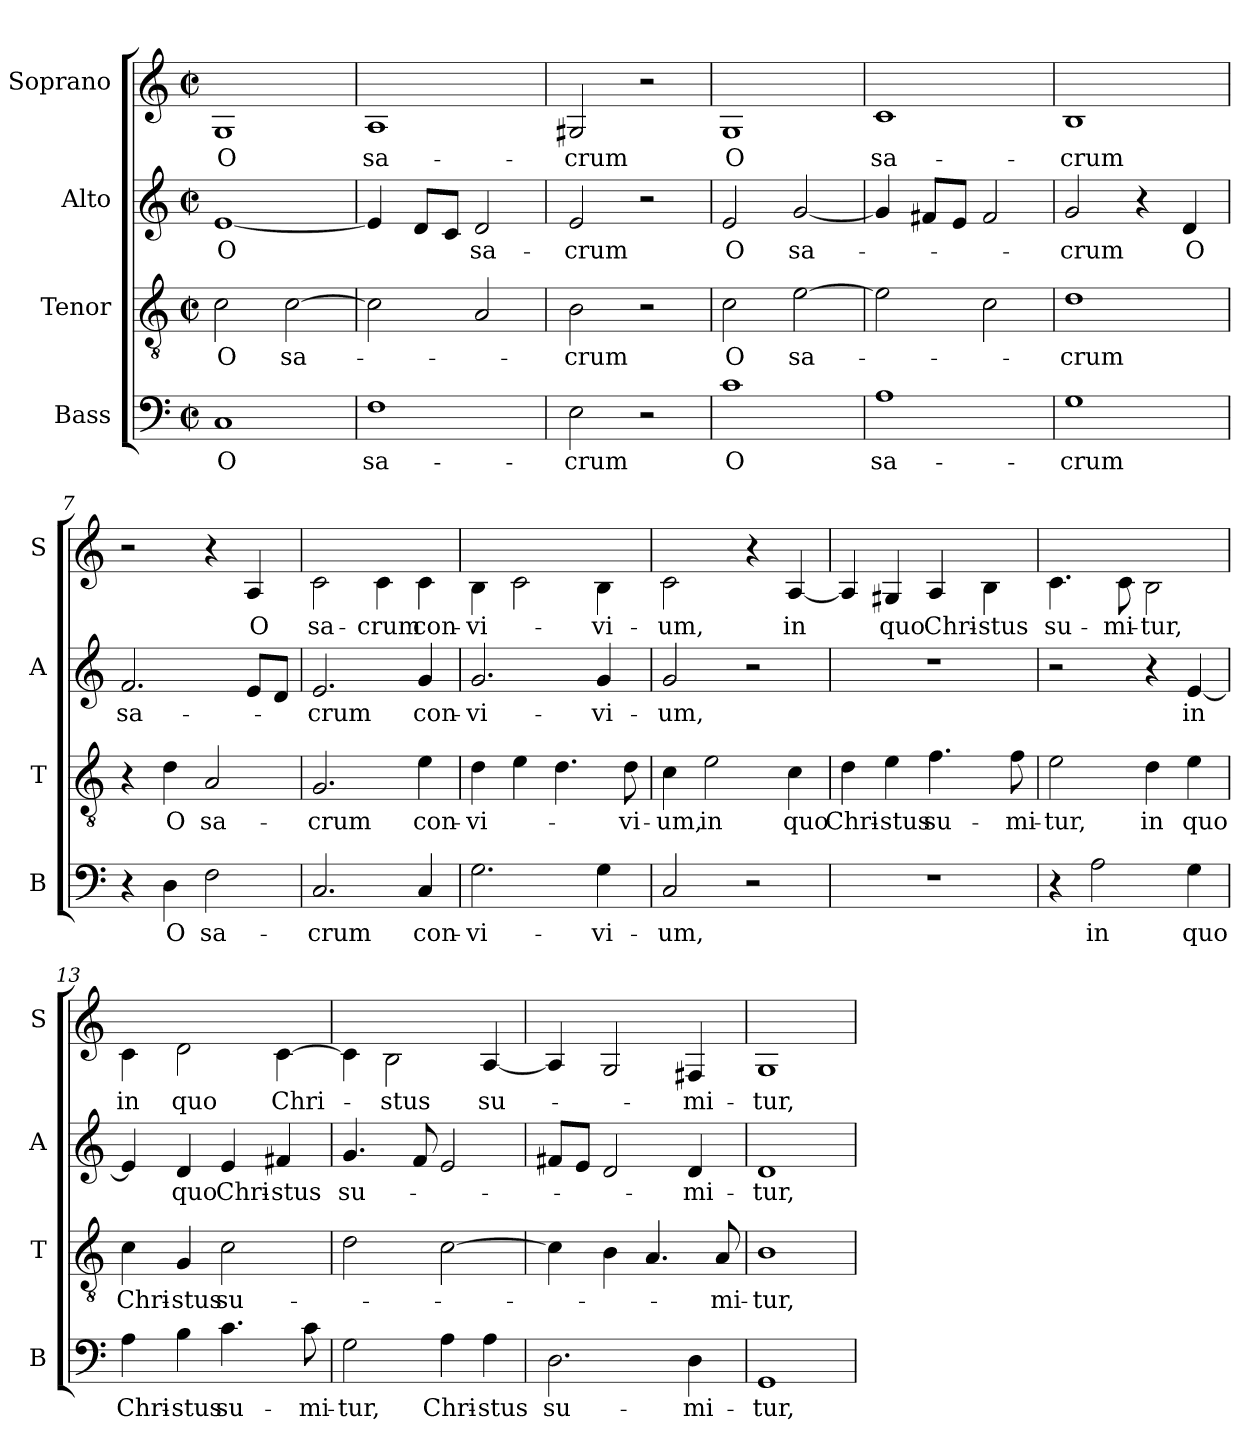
**kern	**text	**kern	**text	**kern	**text	**kern	**text
*part4	*part4	*part3	*part3	*part2	*part2	*part1	*part1
*staff4	*staff4	*staff3	*staff3	*staff2	*staff2	*staff1	*staff1
*I"Bass	*	*I"Tenor	*	*I"Alto	*	*I"Soprano	*
*I'B	*	*I'T	*	*I'A	*	*I'S	*
*clefF4	*	*clefGv2	*	*clefG2	*	*clefG2	*
*	*	*	*	*	*	*ITrd-7c-12	*
*k[]	*	*k[]	*	*k[]	*	*k[]	*
*C:	*	*C:	*	*C:	*	*C:	*
*M2/2	*	*M2/2	*	*M2/2	*	*M2/2	*
*met(c|)	*	*met(c|)	*	*met(c|)	*	*met(c|)	*
=1	=1	=1	=1	=1	=1	=1	=1
1C	O	2c\	O	[1e	O	1g	O
.	.	[2c\	sa-	.	.	.	.
=2	=2	=2	=2	=2	=2	=2	=2
1F	sa-	2c\]	.	4e/]	.	1a	sa-
.	.	.	.	8d/L	.	.	.
.	.	.	.	8c/J	.	.	.
.	.	2A/	.	2d/	sa-	.	.
=3	=3	=3	=3	=3	=3	=3	=3
2E\	-crum	2B\	-crum	2e/	-crum	2g#X/	-crum
2r	.	2r	.	2r	.	2r	.
=4	=4	=4	=4	=4	=4	=4	=4
1c	O	2c\	O	2e/	O	1g	O
.	.	[2e\	sa-	[2g/	sa-	.	.
=5	=5	=5	=5	=5	=5	=5	=5
1A	sa-	2e\]	.	4g/]	.	1cc	sa-
.	.	.	.	8f#X/L	.	.	.
.	.	.	.	8e/J	.	.	.
.	.	2c\	.	2f#/	.	.	.
=6	=6	=6	=6	=6	=6	=6	=6
1G	-crum	1d	-crum	2g/	-crum	1b	-crum
.	.	.	.	4r	.	.	.
.	.	.	.	4d/	O	.	.
=7	=7	=7	=7	=7	=7	=7	=7
4r	.	4r	.	2.f/	sa-	2r	.
4D\	O	4d\	O	.	.	.	.
2F\	sa-	2A/	sa-	.	.	4r	.
.	.	.	.	8e/L	.	4a/	O
.	.	.	.	8d/J	.	.	.
!!LO:LB:g=z
=8	=8	=8	=8	=8	=8	=8	=8
2.C/	-crum	2.G/	-crum	2.e/	-crum	2cc\	sa-
.	.	.	.	.	.	4cc\	-crum
4C/	con-	4e\	con-	4g/	con-	4cc\	con-
=9	=9	=9	=9	=9	=9	=9	=9
2.G\	-vi-	4d\	-vi-	2.g/	-vi-	4b\	-vi-
.	.	4e\	.	.	.	2cc\	.
.	.	4.d\	.	.	.	.	.
4G\	-vi-	.	.	4g/	-vi-	4b\	-vi-
.	.	8d\	-vi-	.	.	.	.
=10	=10	=10	=10	=10	=10	=10	=10
2C/	-um,	4c\	-um,	2g/	-um,	2cc\	-um,
.	.	2e\	in	.	.	.	.
2r	.	.	.	2r	.	4r	.
.	.	4c\	quo	.	.	[4a/	in
=11	=11	=11	=11	=11	=11	=11	=11
1r	.	4d\	Chri-	1r	.	4a/]	.
.	.	4e\	-stus	.	.	4g#X/	quo
.	.	4.f\	su-	.	.	4a/	Chri-
.	.	.	.	.	.	4b\	-stus
.	.	8f\	-mi-	.	.	.	.
=12	=12	=12	=12	=12	=12	=12	=12
4r	.	2e\	-tur,	2r	.	4.cc\	su-
2A\	in	.	.	.	.	.	.
.	.	.	.	.	.	8cc\	-mi-
.	.	4d\	in	4r	.	2b\	-tur,
4G\	quo	4e\	quo	[4e/	in	.	.
=13	=13	=13	=13	=13	=13	=13	=13
4A\	Chri-	4c\	Chri-	4e/]	.	4cc\	in
4B\	-stus	4G/	-stus	4d/	quo	2dd\	quo
4.c\	su-	2c\	su-	4e/	Chri-	.	.
.	.	.	.	4f#X/	-stus	[4cc\	Chri-
8c\	-mi-	.	.	.	.	.	.
!!LO:PB:g=z
=14	=14	=14	=14	=14	=14	=14	=14
2G\	-tur,	2d\	.	4.g/	su-	4cc\]	.
.	.	.	.	.	.	2b\	-stus
.	.	.	.	8f/	.	.	.
4A\	Chri-	[2c\	.	2e/	.	.	.
4A\	-stus	.	.	.	.	[4a/	su-
=15	=15	=15	=15	=15	=15	=15	=15
2.D\	su-	4c\]	.	8f#X/L	.	4a/]	.
.	.	.	.	8e/J	.	.	.
.	.	4B\	.	2d/	.	2g/	.
.	.	4.A/	.	.	.	.	.
4D\	-mi-	.	.	4d/	-mi-	4f#X/	-mi-
.	.	8A/	-mi-	.	.	.	.
=16	=16	=16	=16	=16	=16	=16	=16
1GG	-tur,	1B	-tur,	1d	-tur,	1g	-tur,
=	=	=	=	=	=	=	=
*-	*-	*-	*-	*-	*-	*-	*-
